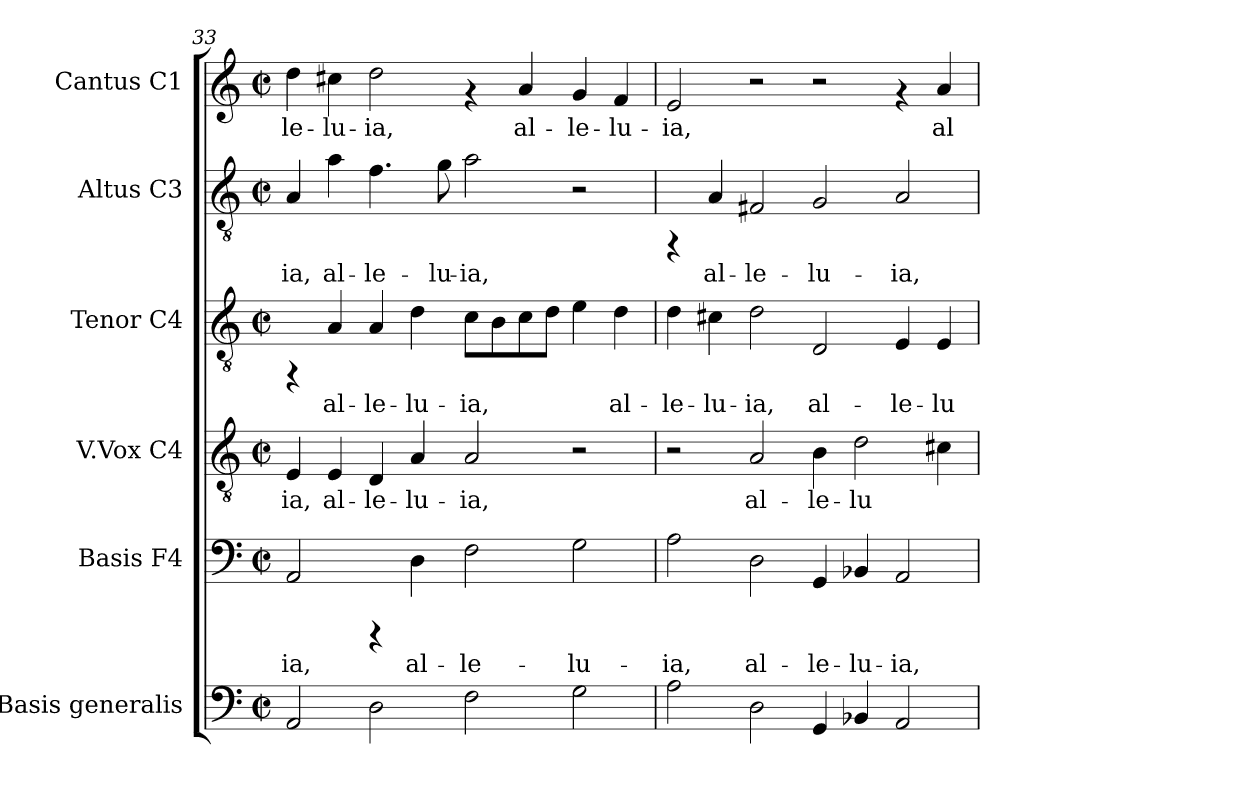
**kern	**kern	**text	**kern	**text	**kern	**text	**kern	**text	**kern	**text
*part6	*part5	*part5	*part4	*part4	*part3	*part3	*part2	*part2	*part1	*part1
*staff6	*staff5	*staff5	*staff4	*staff4	*staff3	*staff3	*staff2	*staff2	*staff1	*staff1
*I"Basis  generalis	*I"Basis  F4	*	*I"V.Vox  C4	*	*I"Tenor  C4	*	*I"Altus  C3	*	*I"Cantus  C1	*
*	*I'B	*	*	*	*I'T	*	*I'A	*	*I'C	*
!!LO:PB:g=z
*clefF4	*clefF4	*	*clefGv2	*	*clefGv2	*	*clefGv2	*	*clefG2	*
*k[]	*k[]	*	*k[]	*	*k[]	*	*k[]	*	*k[]	*
*C:	*C:	*	*C:	*	*C:	*	*C:	*	*C:	*
*M2/2	*M2/2	*	*M2/2	*	*M2/2	*	*M2/2	*	*M2/2	*
*met(c|)	*met(c|)	*	*met(c|)	*	*met(c|)	*	*met(c|)	*	*met(c|)	*
=33	=33	=33	=33	=33	=33	=33	=33	=33	=33	=33
!	!	!LO:LY:b:cj	!	!LO:LY:b:cj	!	!	!	!LO:LY:b:cj	!	!LO:LY:b:cj
2AA/	2AA/	-ia,	4E/	-ia,	4rFF	.	4A/	-ia,	4dd\	-le-
!	!	!	!	!LO:LY:b:cj	!	!LO:LY:b:cj	!	!LO:LY:b:cj	!	!LO:LY:b:cj
.	.	.	4E/	al-	4A/	al-	4a\	al-	4cc#X\	-lu-
!	!	!	!	!LO:LY:b:cj	!	!LO:LY:b:cj	!	!LO:LY:b:cj	!	!LO:LY:b:cj
2D\	4rCCC	.	4D/	-le-	4A/	-le-	4.f\	-le-	2dd\	-ia,
!	!	!LO:LY:b:cj	!	!LO:LY:b:cj	!	!LO:LY:b:cj	!	!	!	!
.	4D\	al-	4A/	-lu-	4d\	-lu-	.	.	.	.
!	!	!	!	!	!	!	!	!LO:LY:b:cj	!	!
.	.	.	.	.	.	.	8g\	-lu-	.	.
!	!	!LO:LY:b:cj	!	!LO:LY:b:cj	!	!LO:LY:b:cj	!	!LO:LY:b:cj	!	!
2F\	2F\	-le-	2A/	-ia,	8c\L	-ia,	2a\	-ia,	4rf	.
!	!	!	!	!	!	!LO:LY:b:cj	!	!	!	!
.	.	.	.	.	8B\	.	.	.	.	.
!	!	!	!	!	!	!LO:LY:b:cj	!	!	!	!LO:LY:b:cj
.	.	.	.	.	8c\	.	.	.	4a/	al-
!	!	!	!	!	!	!LO:LY:b:cj	!	!	!	!
.	.	.	.	.	8d\J	.	.	.	.	.
!	!	!LO:LY:b:cj	!	!	!	!LO:LY:b:cj	!	!	!	!LO:LY:b:cj
2G\	2G\	-lu-	2r	.	4e\	.	2r	.	4g/	-le-
!	!	!	!	!	!	!LO:LY:b:cj	!	!	!	!LO:LY:b:cj
.	.	.	.	.	4d\	al-	.	.	4f/	-lu-
=34	=34	=34	=34	=34	=34	=34	=34	=34	=34	=34
!	!	!LO:LY:b:cj	!	!	!	!LO:LY:b:cj	!	!	!	!LO:LY:b:cj
2A\	2A\	-ia,	2r	.	4d\	-le-	4rFF	.	2e/	-ia,
!	!	!	!	!	!	!LO:LY:b:cj	!	!LO:LY:b:cj	!	!
.	.	.	.	.	4c#X\	-lu-	4A/	al-	.	.
!	!	!LO:LY:b:cj	!	!LO:LY:b:cj	!	!LO:LY:b:cj	!	!LO:LY:b:cj	!	!
2D\	2D\	al-	2A/	al-	2d\	-ia,	2F#X/	-le-	2r	.
!	!	!LO:LY:b:cj	!	!LO:LY:b:cj	!	!LO:LY:b:cj	!	!LO:LY:b:cj	!	!
4GG/	4GG/	-le-	4B\	-le-	2D/	al-	2G/	-lu-	2r	.
!	!	!LO:LY:b:cj	!	!LO:LY:b:cj	!	!	!	!	!	!
4BB-X/	4BB-X/	-lu-	2d\	-lu-	.	.	.	.	.	.
!	!	!LO:LY:b:cj	!	!	!	!LO:LY:b:cj	!	!LO:LY:b:cj	!	!
2AA/	2AA/	-ia,	.	.	4E/	-le-	2A/	-ia,	4rf	.
!	!	!	!	!LO:LY:b:cj	!	!LO:LY:b:cj	!	!	!	!LO:LY:b:cj
.	.	.	4c#X\	--	4E/	-lu-	.	.	4a/	al-
=	=	=	=	=	=	=	=	=	=	=
*-	*-	*-	*-	*-	*-	*-	*-	*-	*-	*-
